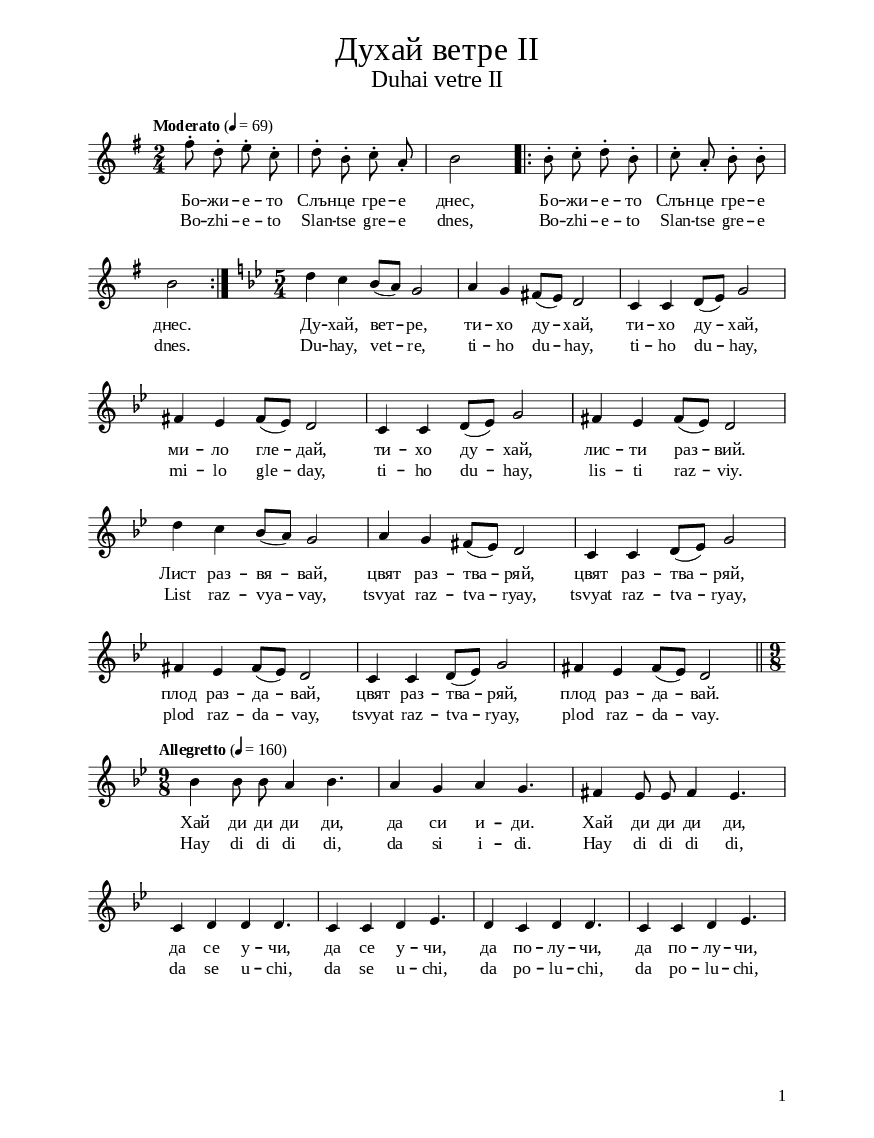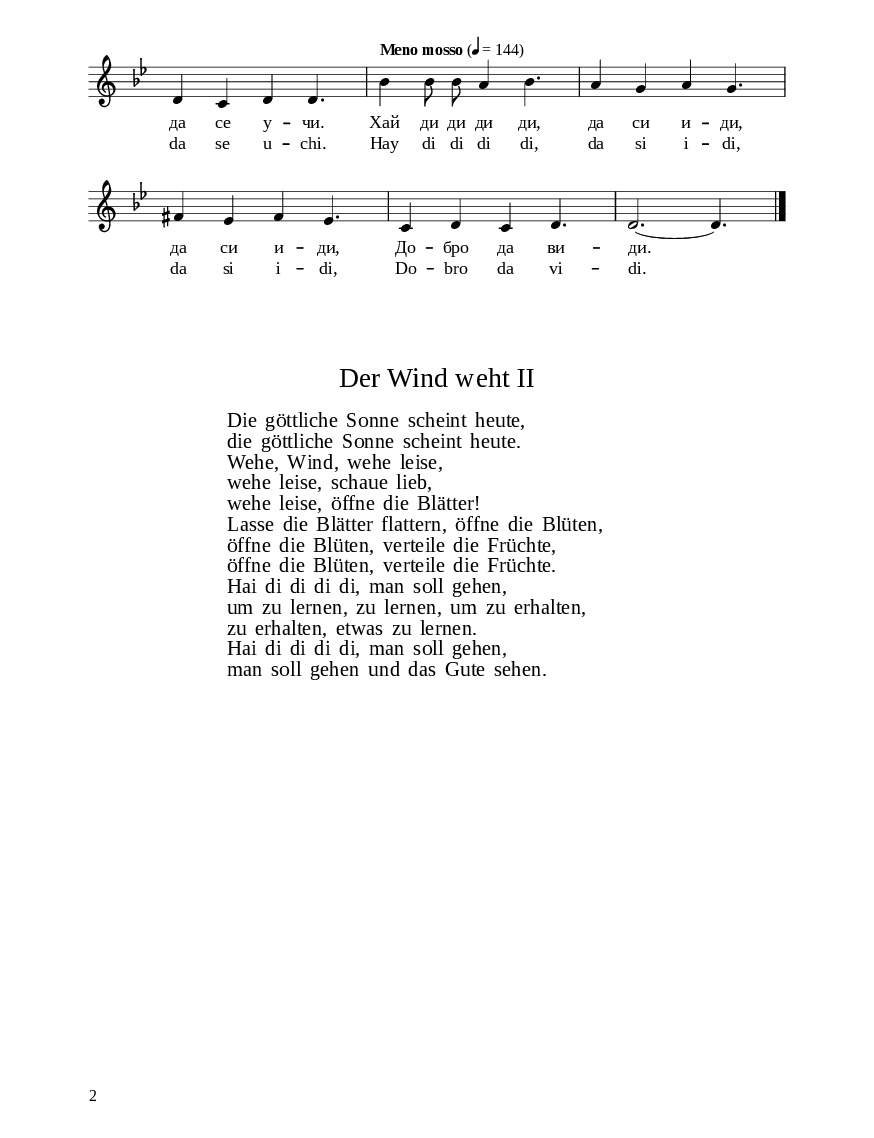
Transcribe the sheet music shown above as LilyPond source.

\version "2.22.1"

% include paper part and global functions
\include "include/globals.ily"

\bookpart {
  \include "include/bookpart-paper.ily"
  \score {
    \include "include/score-layout.ily"

    \new Voice \absolute {
      \clef treble
      \key g \major
      \time 2/4
      \tempoFunc "Moderato" 4 "69"
      \autoBeamOff
      fis''8 -.  d''8 -.  e''8 -.
      c''8 -. | % 2
      d''8 -.  b'8 -.  c''8 -.
      a'8 -.  | % 3
      b'2 \repeat volta 2 {
        | % 4
        b'8 -. c''8 -.  d''8 -.
        b'8 -.  | % 5
        c''8 -. a'8 -.  b'8 -.
        b'8 -.  \break | % 6
        b'2
        | % 7
      }
      \key bes \major \time 5/4  % 7
      d''4 c''4  bes'8 ( [  a'8 ) ]
      g'2 | % 8
      a'4  g'4  fis'8 ( [  es'8 ) ]
      d'2 | % 9
      c'4  c'4  d'8 ( [  es'8 ) ]  g'2
      \break |
      fis'4  es'4  fis'8 ( [  es'8 ) ]
      d'2 | % 11
      c'4  c'4  d'8 ( [  es'8 ) ]  g'2
      | % 12
      fis'4  es'4  fis'8 ( [  es'8 ) ]
      d'2 \break | % 13
      d''4 c''4  bes'8 ( [  a'8 ) ]
      g'2 | % 14
      a'4  g'4  fis'8 ( [  es'8 ) ]
      d'2 | % 15
      c'4  c'4  d'8 ( [  es'8 ) ]  g'2
      \break | % 16
      fis'4  es'4  fis'8 ( [  es'8 ) ]
      d'2 | % 17
      c'4  c'4  d'8 ( [  es'8 ) ]  g'2
      | % 18
      fis'4  es'4  fis'8 ( [  es'8 ) ]
      d'2 \bar "||"
      \break | % 19
      \time 9/8  | % 19
      | % 19
      \tempoFunc "Allegretto" 4 "160"
      bes'4 bes'8 bes'8  a'4
      bes'4. |
      a'4  g'4  a'4  g'4. | % 21
      fis'4  es'8  es'8  fis'4  es'4.
      \break | % 22
      c'4  d'4  d'4  d'4. | % 23
      c'4  c'4  d'4  es'4. | % 24
      d'4  c'4  d'4  d'4. | % 25
      c'4  c'4  d'4  es'4. \pageBreak | % 26
      d'4  c'4  d'4  d'4. | % 27
      \tempoFunc "Meno mosso" 4 "144"
      bes'4 bes'8 bes'8  a'4
      bes'4. | % 28
      a'4  g'4  a'4  g'4. \break | % 29
      fis'4  es'4  fis'4  es'4. |
      c'4  d'4  c'4  d'4. | % 31
      d'2. ~  d'4. \bar "|."
    }

    \addlyrics {
      Бо -- жи -- е -- то Слън -- це гре --
      е днес, Бо -- жи -- е -- то Слън --
      це гре -- е днес. Ду -- хай, вет
      -- ре, ти -- хо ду  -- хай, ти
      -- хо ду  -- хай, ми -- ло гле
      -- дай, ти -- хо ду  -- хай,
      лис -- ти раз  -- вий. Лист раз
      -- вя  -- вай, цвят раз -- тва
      -- ряй, цвят раз -- тва  --
      ряй, плод раз -- да  -- вай,
      цвят раз -- тва  -- ряй, плод
      раз -- да  -- вай. Хай ди ди ди
      ди, да си и -- ди. Хай ди ди ди
      ди, да се у -- чи, да се у -- чи,
      да по -- лу -- чи, да по -- лу --
      чи, да се у -- чи. Хай ди ди ди
      ди, да си и -- ди, да си и -- ди,
      До -- бро да ви -- ди.}
      \addlyrics {
        Bo -- zhi -- e -- to Slan -- tse gre --
        e dnes, Bo -- zhi -- e -- to Slan --
        tse gre -- e dnes. Du -- hay, vet
        -- re, ti -- ho du  -- hay, ti
        -- ho du  -- hay, mi -- lo gle
        -- day, ti -- ho du  -- hay,
        lis -- ti raz  -- viy. List raz
        -- vya  -- vay, tsvyat raz -- tva
        -- ryay, tsvyat raz -- tva  --
        ryay, plod raz -- da  -- vay,
        tsvyat raz -- tva  -- ryay, plod
        raz -- da  -- vay. Hay di di di
        di, da si i -- di. Hay di di di
        di, da se u -- chi, da se u -- chi,
        da po -- lu -- chi, da po -- lu --
        chi, da se u -- chi. Hay di di di
        di, da si i -- di, da si i -- di,
        Do -- bro da vi -- di.}

        \header {
          title = \titleFunc "Духай ветре II" "Duhai vetre II"
        }

        \midi{}

      } % score

      \markup \empty-two

      % include foreign translation(s) of the song
      \version "2.24.0"

\markup \fill-line { \fontsize #deTitleFontSize "Der Wind weht II" }
\markup \null
\markup \null
\markup \fontsize #deCoupletFontSize {
    \hspace #12
    \override #`(baseline-skip . ,deCoupletBaselineSkip)
    \column {

 \line { " "Die göttliche Sonne scheint heute, }

 \line { " "die göttliche Sonne scheint heute.}

 \line { " "Wehe, Wind, wehe leise, }

 \line { " "wehe leise, schaue lieb,}

 \line { " "wehe leise, öffne die Blätter!}

 \line { " "Lasse die Blätter flattern, öffne die Blüten, }

 \line { " "öffne die Blüten, verteile die Früchte,}

 \line { " "öffne die Blüten, verteile die Früchte.}

 \line { " "Hai di di di di, man soll gehen, }
 \line { " " um zu lernen, zu lernen, um zu erhalten,}

 \line { " "zu erhalten, etwas zu lernen.}

 \line { " "Hai di di di di, man soll gehen, }

 \line { " "man soll gehen und das Gute sehen.}

  }
}


    } % bookpart

    % Più mosso
    %
